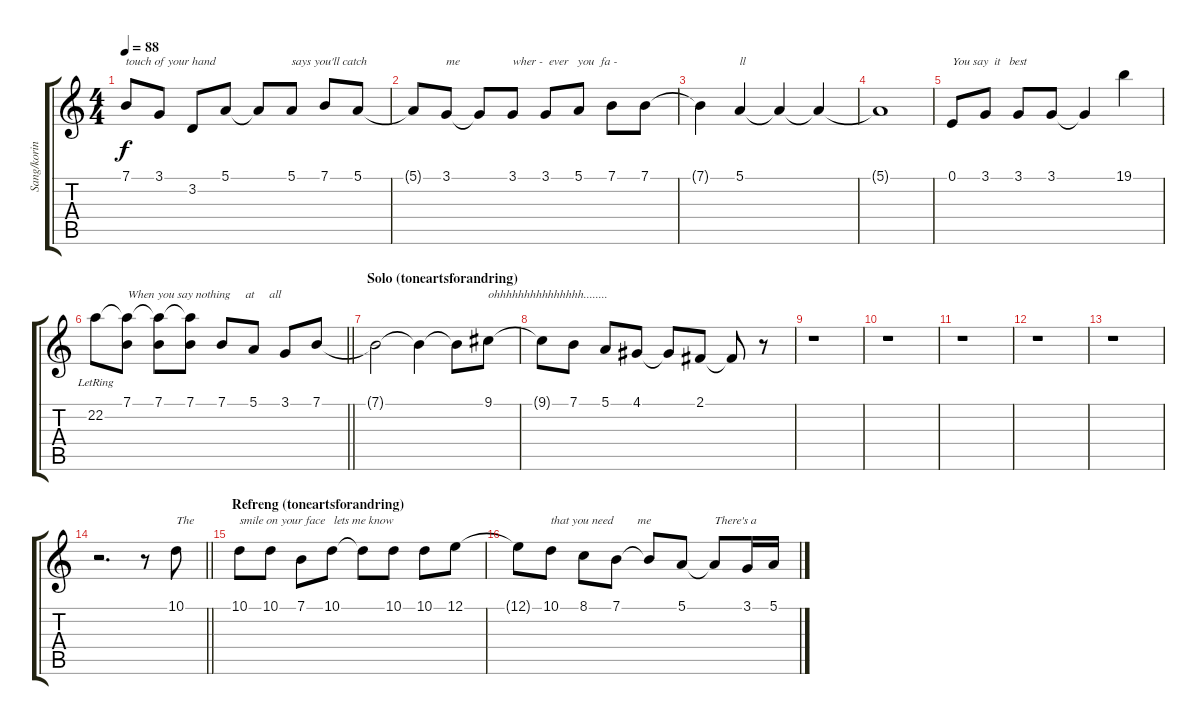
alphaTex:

\track ("Sang/koring" "Sang/korin") {instrument panflute}
\staff {score tabs}
\tuning (E4 B3 G3 D3 A2 E2) {hide}
\ts (4 4)
\tempo 88
\clef g2
\ks c
7.1.8{txt "touch of your hand" dy f} 3.1.8 3.2.8 5.1.8 5.1{t}.8 5.1.8{txt "says you'll catch"} 7.1.8 5.1.8 |
5.1{t}.8 3.1.8{txt "me"} 3.1{t}.8 3.1.8{txt "wher -  ever   you  fa - "} 3.1.8 5.1.8 7.1.8 7.1.8 |
7.1{t}.4 5.1.4{txt "ll"} 5.1{t}.4 5.1{t}.4 |
5.1{t}.1{volume 10} |
0.1.8{txt "You say  it   best" volume 16} 3.1.8 3.1.8 3.1.8 3.1{t}.4 19.1.4{volume 16 instrument vibraphone} |
\barLineRight lightlight
22.2{lr}.8 (7.1 22.2{t}).8{txt "When you say nothing     at     all" volume 16 instrument panflute} (7.1 22.2{t}).8 (7.1 22.2{t}).8 7.1.8 5.1.8 3.1.8 7.1.8 |
\section ("" "Solo (toneartsforandring)")
7.1{t}.2 7.1{t}.4 7.1{t}.8 9.1.8{txt "ohhhhhhhhhhhhhhh........"} |
9.1{t}.8 7.1.8 5.1.8 4.1.8{volume 5} 4.1{t}.8 2.1.8 2.1{t}.8 r.8 |
r.1 |
r.1 |
r.1 |
r.1 |
r.1 |
\barLineRight lightlight
r.2{d} r.8 10.1.8{txt "The" volume 16 instrument panflute} |
\section ("" "Refreng (toneartsforandring)")
10.1.8{txt "smile on your face   lets me know"} 10.1.8 7.1.8 10.1.8 10.1{t}.8 10.1.8 10.1.8 12.1.8 |
12.1{t}.8 10.1.8{txt "that you need        me"} 8.1.8 7.1.8 7.1{t}.8 5.1.8 5.1{t}.8{txt "There's a"} 3.1.16 5.1.16
